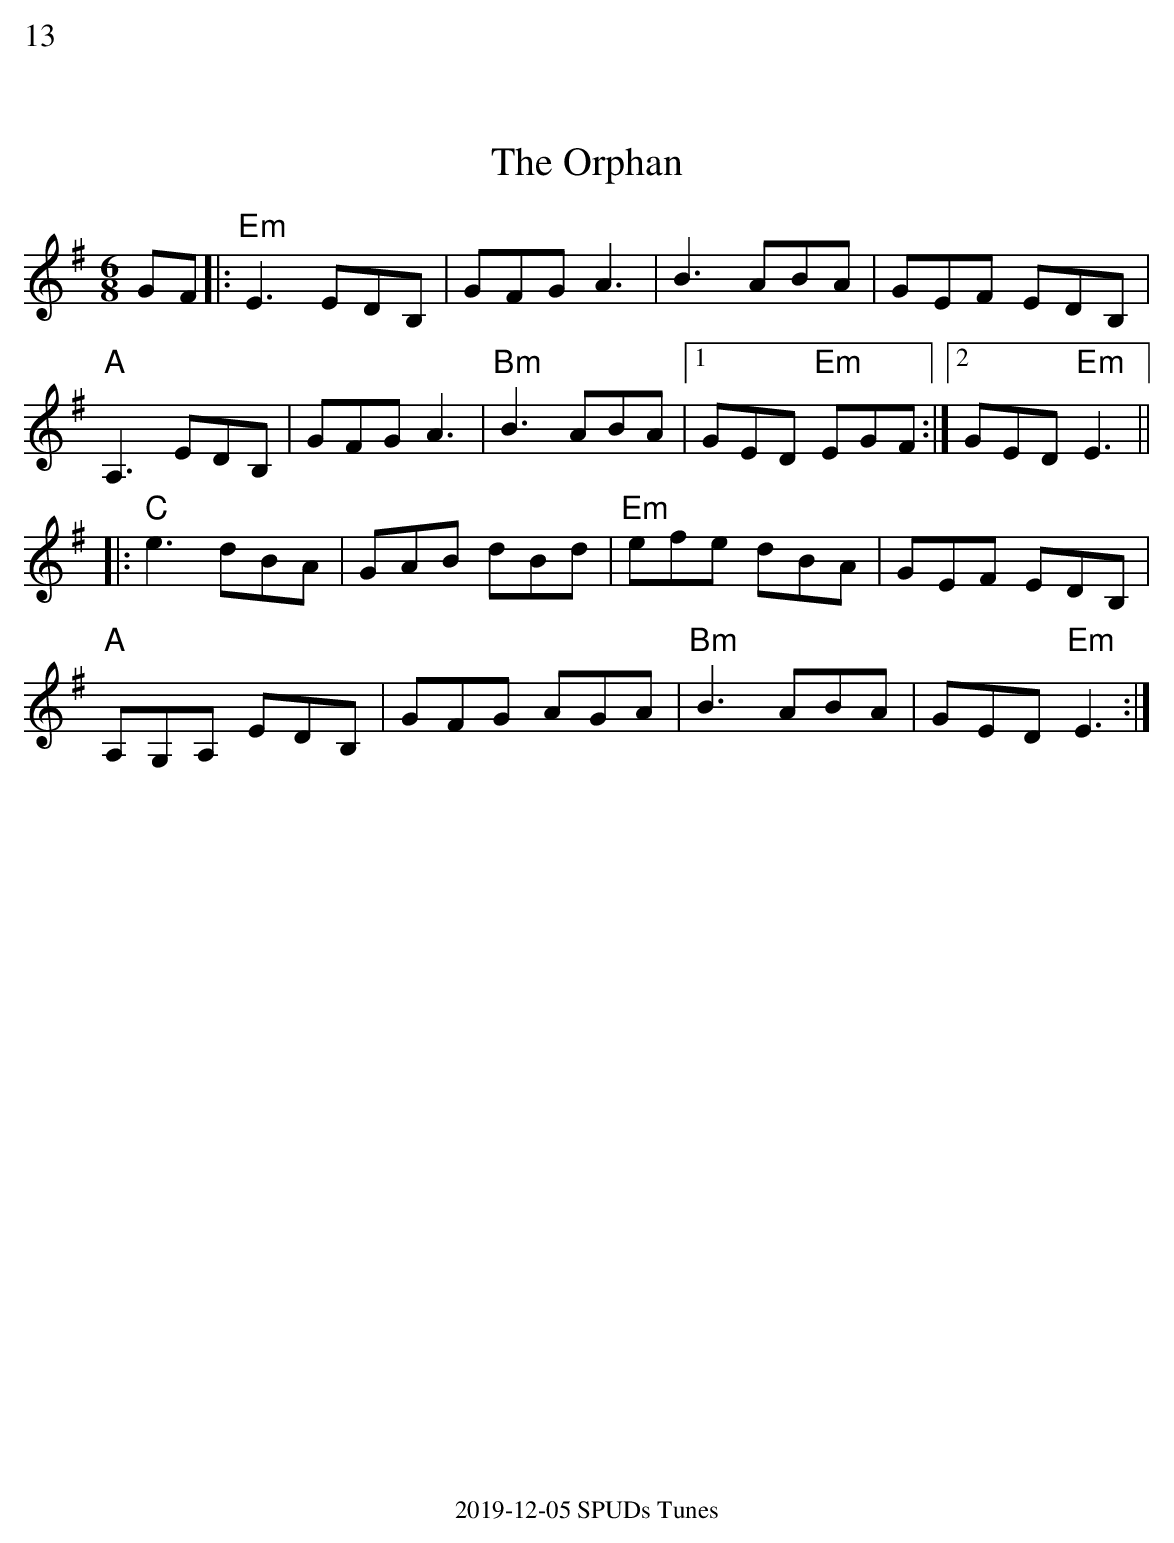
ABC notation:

X:1
%%text 13
T:The Orphan
M:6/8
L:1/8
K:Em
GF |:\
"Em" E3 EDB, | GFG A3 | B3 ABA | GEF EDB, |!
"A" A,3 EDB, | GFG A3 | "Bm" B3 ABA |1 GED "Em" EGF :|2 GED "Em" E3 ||!
|:\
"C" e3 dBA | GAB dBd | "Em" efe dBA | GEF EDB, |!
"A" A,G,A, EDB, | GFG AGA | "Bm" B3 ABA | GED "Em" E3 :|
